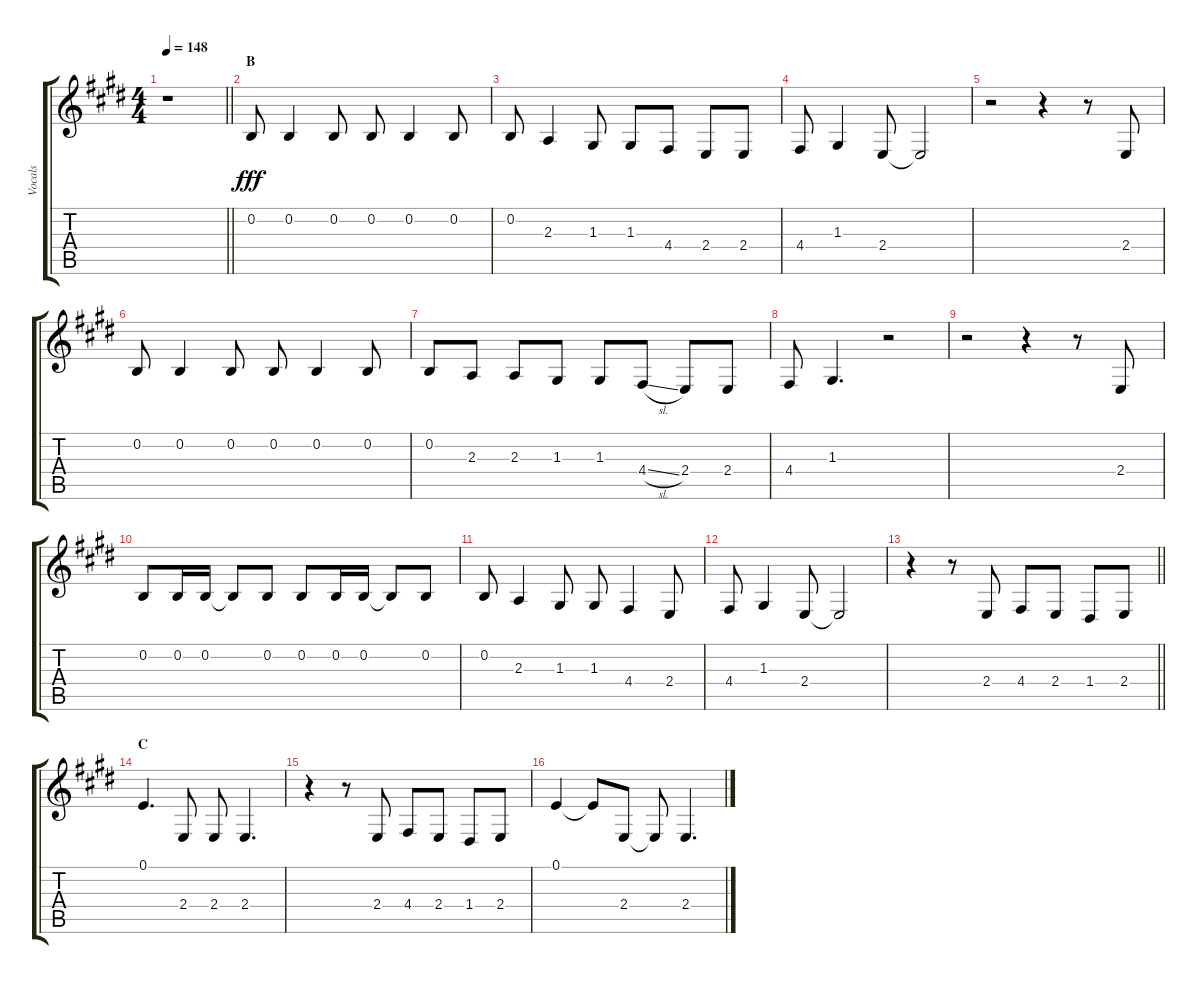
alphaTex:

\track ("Vocals" "Vocals") {instrument voiceoohs}
\staff {score tabs}
\tuning (E4 B3 G3 D3 A2 E2) {hide}
\ts (4 4)
\tempo 148
\clef g2
\barLineRight lightlight
\ks e
r.1{dy fff} |
\section ("" "B")
0.2.8 0.2.4 0.2.8 0.2.8 0.2.4 0.2.8 |
0.2.8 2.3.4 1.3.8 1.3.8 4.4.8 2.4.8 2.4.8 |
4.4.8 1.3.4 2.4.8 2.4{t}.2 |
r.2 r.4 r.8 2.4.8 |
0.2.8 0.2.4 0.2.8 0.2.8 0.2.4 0.2.8 |
0.2.8 2.3.8 2.3.8 1.3.8 1.3.8 4.4{sl}.8 2.4.8 2.4.8 |
4.4.8 1.3.4{d} r.2 |
r.2 r.4 r.8 2.4.8 |
0.2.8 0.2.16 0.2.16 0.2{t}.8 0.2.8 0.2.8 0.2.16 0.2.16 0.2{t}.8 0.2.8 |
0.2.8 2.3.4 1.3.8 1.3.8 4.4.4 2.4.8 |
4.4.8 1.3.4 2.4.8 2.4{t}.2 |
\barLineRight lightlight
r.4 r.8 2.4.8 4.4.8 2.4.8 1.4.8 2.4.8 |
\section ("" "C")
0.1.4{d} 2.4.8 2.4.8 2.4.4{d} |
r.4 r.8 2.4.8 4.4.8 2.4.8 1.4.8 2.4.8 |
0.1.4 0.1{t}.8 2.4.8 2.4{t}.8 2.4.4{d}
